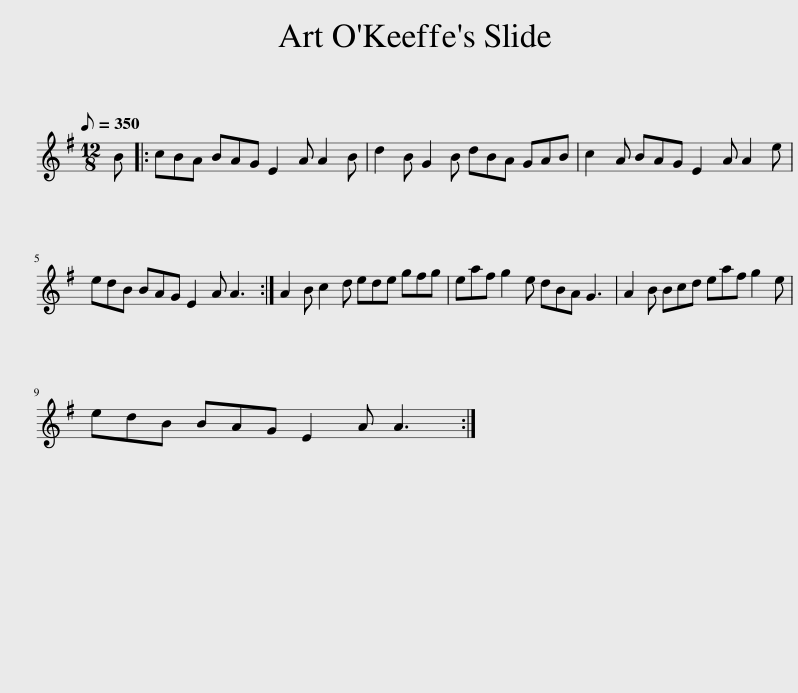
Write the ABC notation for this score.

X:1
L:1/8
Q:1/8=350
M:12/8
I:linebreak $
K:G
V:1 treble
V:1
 B |: cBA BAG E2 A A2 B | d2 B G2 B dBA GAB | c2 A BAG E2 A A2 e |$ edB BAG E2 A A3 :| %5
 A2 B c2 d ede gfg | eaf g2 e dBA G3 | A2 B Bcd eaf g2 e |$ edB BAG E2 A A3 :| %9
